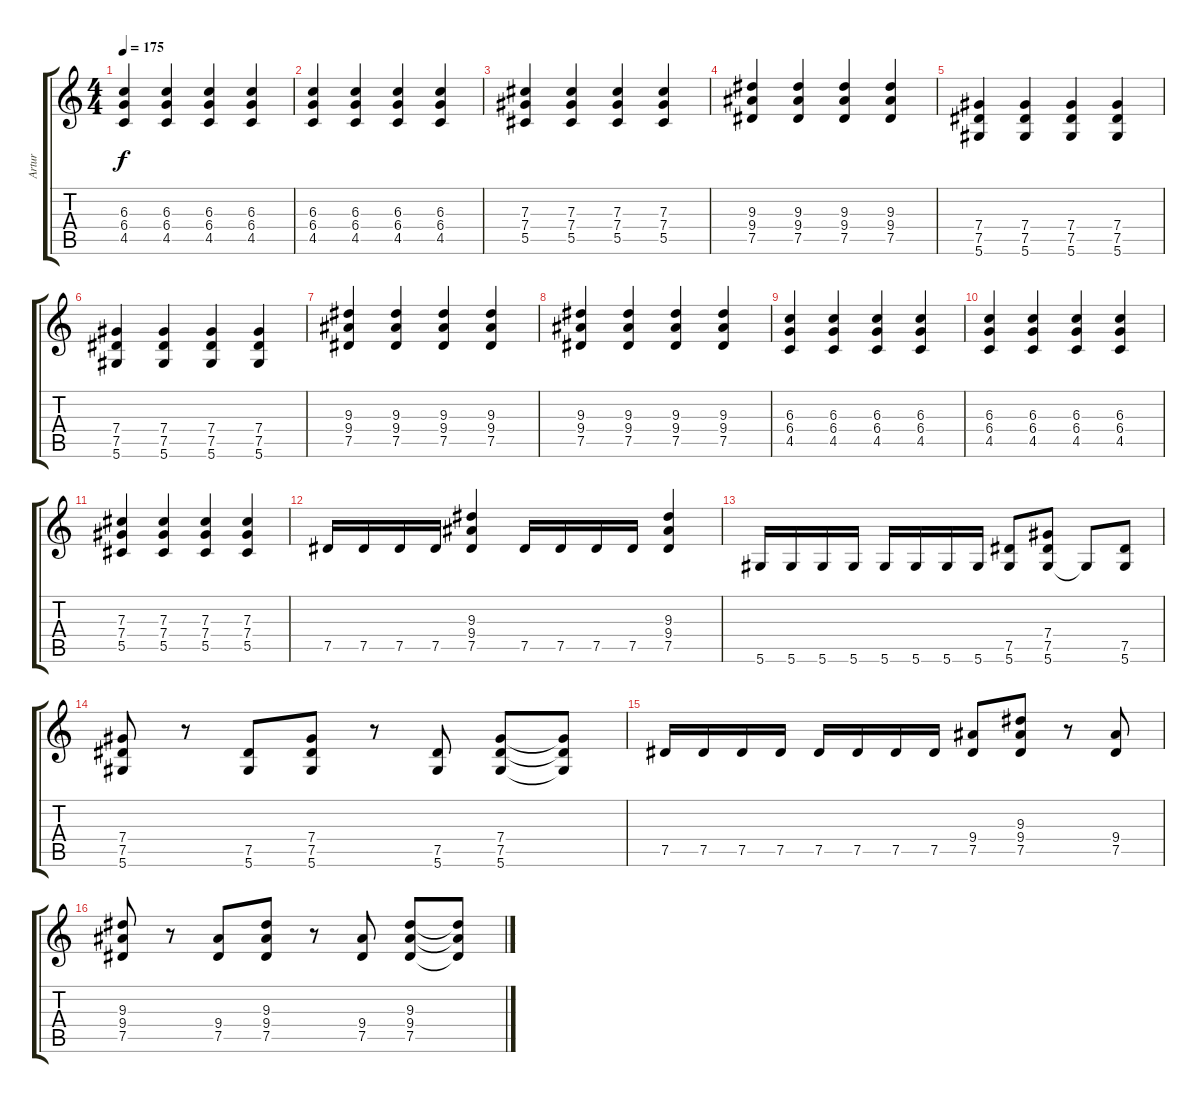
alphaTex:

\track ("Artur" "Artur") {instrument distortionguitar}
\staff {score tabs}
\tuning (Eb4 Bb3 Gb3 Db3 Ab2 Eb2) {hide}
\ts (4 4)
\tempo 175
\clef g2
\ks c
(6.3 6.4 4.5).4{dy f} (6.3 6.4 4.5).4 (6.3 6.4 4.5).4 (6.3 6.4 4.5).4 |
(6.3 6.4 4.5).4 (6.3 6.4 4.5).4 (6.3 6.4 4.5).4 (6.3 6.4 4.5).4 |
(7.3 7.4 5.5).4 (7.3 7.4 5.5).4 (7.3 7.4 5.5).4 (7.3 7.4 5.5).4 |
(9.3 9.4 7.5).4 (9.3 9.4 7.5).4 (9.3 9.4 7.5).4 (9.3 9.4 7.5).4 |
(7.4 7.5 5.6).4 (7.4 7.5 5.6).4 (7.4 7.5 5.6).4 (7.4 7.5 5.6).4 |
(7.4 7.5 5.6).4 (7.4 7.5 5.6).4 (7.4 7.5 5.6).4 (7.4 7.5 5.6).4 |
(9.3 9.4 7.5).4 (9.3 9.4 7.5).4 (9.3 9.4 7.5).4 (9.3 9.4 7.5).4 |
(9.3 9.4 7.5).4 (9.3 9.4 7.5).4 (9.3 9.4 7.5).4 (9.3 9.4 7.5).4 |
(6.3 6.4 4.5).4 (6.3 6.4 4.5).4 (6.3 6.4 4.5).4 (6.3 6.4 4.5).4 |
(6.3 6.4 4.5).4 (6.3 6.4 4.5).4 (6.3 6.4 4.5).4 (6.3 6.4 4.5).4 |
(7.3 7.4 5.5).4 (7.3 7.4 5.5).4 (7.3 7.4 5.5).4 (7.3 7.4 5.5).4 |
7.5.16 7.5.16 7.5.16 7.5.16 (9.3 9.4 7.5).4 7.5.16 7.5.16 7.5.16 7.5.16 (9.3 9.4 7.5).4 |
5.6.16 5.6.16 5.6.16 5.6.16 5.6.16 5.6.16 5.6.16 5.6.16 (7.5 5.6).8 (7.4 7.5 5.6).8 5.6{t}.8 (7.5 5.6).8 |
(7.4 7.5 5.6).8 r.8 (7.5 5.6).8 (7.4 7.5 5.6).8 r.8 (7.5 5.6).8 (7.4 7.5 5.6).8 (7.4{t} 7.5{t} 5.6{t}).8 |
7.5.16 7.5.16 7.5.16 7.5.16 7.5.16 7.5.16 7.5.16 7.5.16 (9.4 7.5).8 (9.3 9.4 7.5).8 r.8 (9.4 7.5).8 |
(9.3 9.4 7.5).8 r.8 (9.4 7.5).8 (9.3 9.4 7.5).8 r.8 (9.4 7.5).8 (9.3 9.4 7.5).8 (9.3{t} 9.4{t} 7.5{t}).8
